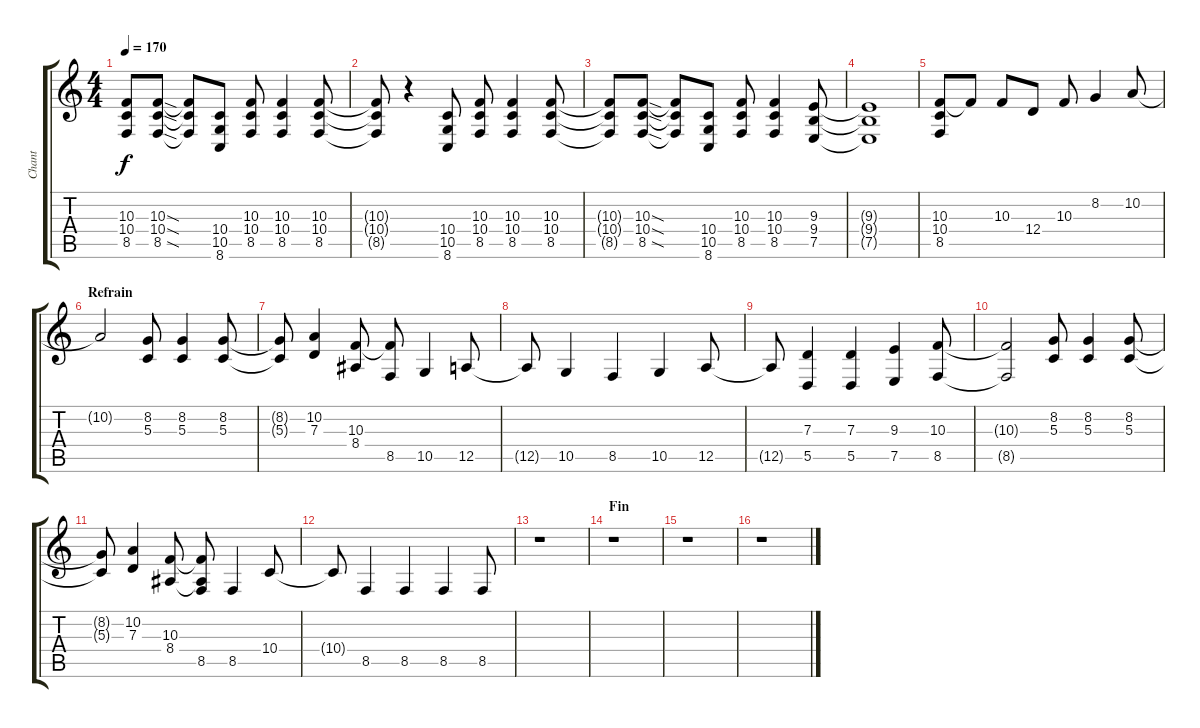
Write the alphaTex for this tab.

\track ("Chant" "Chant") {instrument cello}
\staff {score tabs}
\tuning (E4 B3 G3 D3 A2 E2) {hide}
\ts (4 4)
\tempo 170
\clef g2
\ks c
(10.3{t} 10.4{t} 8.5{t}).8{dy f} (10.3{sod} 10.4{sod} 8.5{sod}).8 (10.3{t} 10.4{t} 8.5{t}).8 (10.4 10.5 8.6).8 (10.3 10.4 8.5).8 (10.3 10.4 8.5).4 (10.3 10.4 8.5).8 |
(10.3{t} 10.4{t} 8.5{t}).8 r.4 (10.4 10.5 8.6).8 (10.3 10.4 8.5).8 (10.3 10.4 8.5).4 (10.3 10.4 8.5).8 |
(10.3{t} 10.4{t} 8.5{t}).8 (10.3{sod} 10.4{sod} 8.5{sod}).8 (10.3{t} 10.4{t} 8.5{t}).8 (10.4 10.5 8.6).8 (10.3 10.4 8.5).8 (10.3 10.4 8.5).4 (9.3 9.4 7.5).8 |
(9.3{t} 9.4{t} 7.5{t}).1 |
(10.3 10.4 8.5).8 10.3{t}.8 10.3.8 12.4.8 10.3.8 8.2.4 10.2.8 |
\section ("" "Refrain")
10.2{t}.2 (8.2 5.3).8 (8.2 5.3).4 (8.2 5.3).8 |
(8.2{t} 5.3{t}).8 (10.2 7.3).4 (10.3 8.4).8 (10.3{t} 8.5).8 10.5.4 12.5.8 |
12.5{t}.8 10.5.4 8.5.4 10.5.4 12.5.8 |
12.5{t}.8 (7.3 5.5).4 (7.3 5.5).4 (9.3 7.5).4 (10.3 8.5).8 |
(10.3{t} 8.5{t}).2 (8.2 5.3).8 (8.2 5.3).4 (8.2 5.3).8 |
(8.2{t} 5.3{t}).8 (10.2 7.3).4 (10.3 8.4).8 (10.3{t} 8.4{t} 8.5).8 8.5.4 10.4.8 |
10.4{t}.8 8.5.4 8.5.4 8.5.4 8.5.8 |
r.1 |
\section ("" "Fin")
r.1 |
r.1 |
r.1
